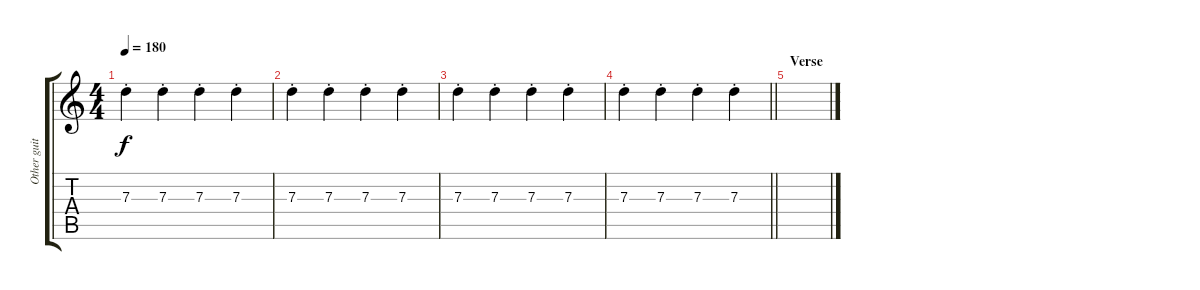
\track ("Other guitar" "Other guit") {instrument distortionguitar}
\staff {score tabs}
\tuning (E4 B3 G3 D3 A2 E2) {hide}
\ts (4 4)
\tempo 180
\clef g2
\ks c
7.3{st}.4{dy f} 7.3{st}.4 7.3{st}.4 7.3{st}.4 |
7.3{st}.4 7.3{st}.4 7.3{st}.4 7.3{st}.4 |
7.3{st}.4 7.3{st}.4 7.3{st}.4 7.3{st}.4 |
\barLineRight lightlight
7.3{st}.4 7.3{st}.4 7.3{st}.4 7.3{st}.4 |
\section ("" "Verse")
